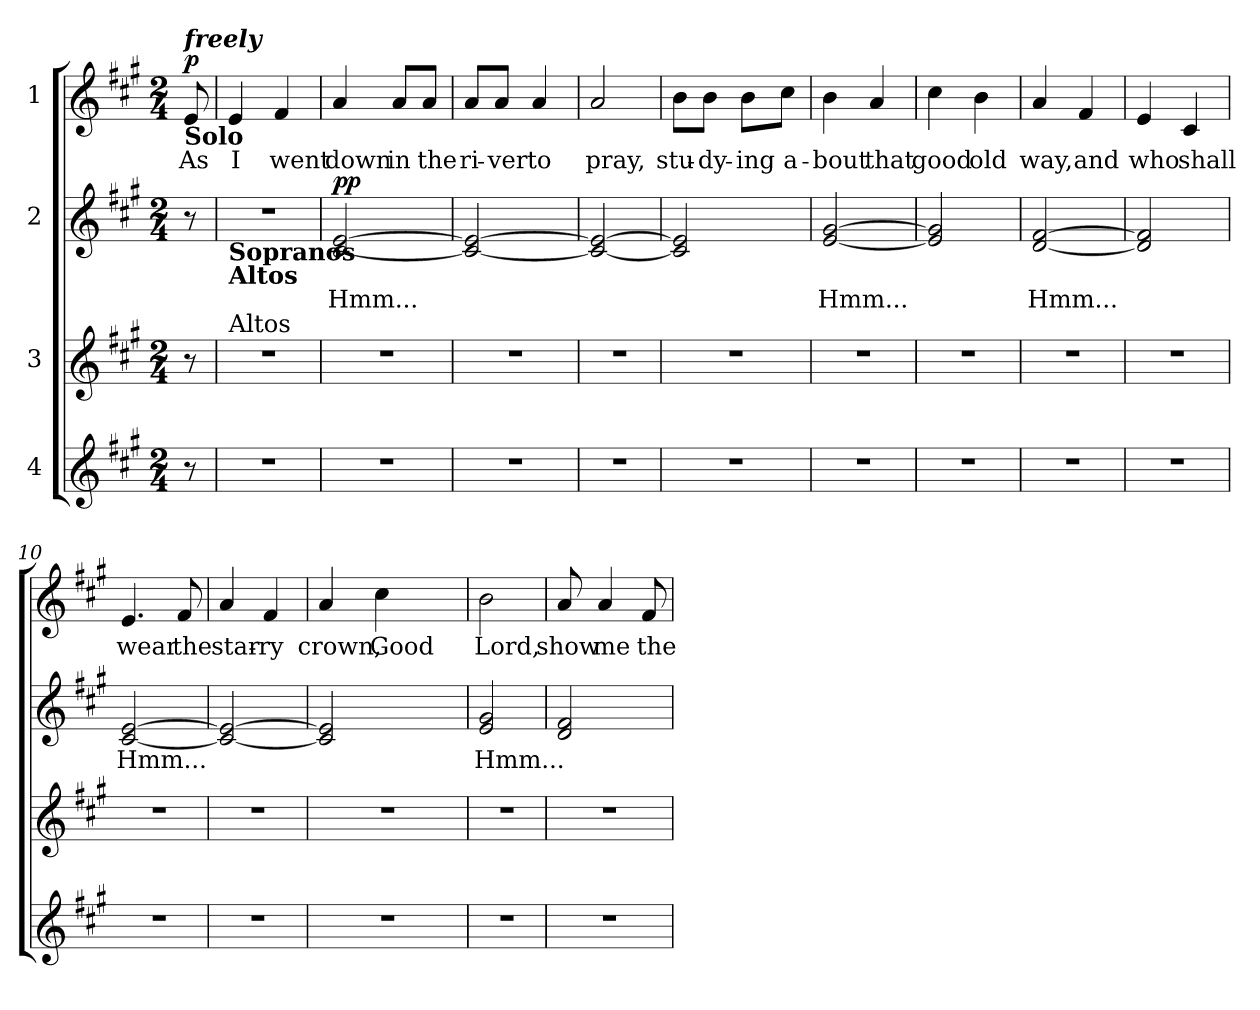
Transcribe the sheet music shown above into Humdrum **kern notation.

**kern	**kern	**kern	**text	**dynam	**kern	**text	**dynam
*part4	*part3	*part2	*part2	*part2	*part1	*part1	*part1
*staff4	*staff3	*staff2	*staff2	*staff2	*staff1	*staff1	*staff1
*I"4	*I"3	*I"2	*	*	*I"1	*	*
*clefG2	*clefG2	*clefG2	*	*	*clefG2	*	*
*k[f#c#g#]	*k[f#c#g#]	*k[f#c#g#]	*	*	*k[f#c#g#]	*	*
*A:	*A:	*A:	*	*	*A:	*	*
*M2/4	*M2/4	*M2/4	*	*	*M2/4	*	*
=	=	=	=	=	=	=	=
!	!	!	!	!	!LO:TX:Bi:t=freely	!	!
!	!	!	!	!	!LO:TX:b:B:t=Solo	!	!
!	!	!	!	!	!	!	!LO:DY:a
8r	8r	8r	.	.	8e/	As	p
=1	=1	=1	=1	=1	=1	=1	=1
!	!	!LO:TX:b:B:t=Sopranos\nAltos	!	!	!	!	!
!	!LO:TX:a:t=Altos	!	!	!	!	!	!
2r	2r	2r	.	.	4e/	I	.
.	.	.	.	.	4f#/	went	.
=2	=2	=2	=2	=2	=2	=2	=2
!	!	!	!	!LO:DY:a	!	!	!
2r	2r	[2c#/ [2e/	Hmm...	pp	4a/	down	.
.	.	.	.	.	8a/L	in	.
.	.	.	.	.	8a/J	the	.
=3	=3	=3	=3	=3	=3	=3	=3
2r	2r	2c#/_ 2e/_	.	.	8a/L	ri-	.
.	.	.	.	.	8a/J	-ver	.
.	.	.	.	.	4a/	to	.
=4	=4	=4	=4	=4	=4	=4	=4
2r	2r	2c#/_ 2e/_	.	.	2a/	pray,	.
=5	=5	=5	=5	=5	=5	=5	=5
2r	2r	2c#/] 2e/]	.	.	8b\L	stu-	.
.	.	.	.	.	8b\J	-dy-	.
.	.	.	.	.	8b\L	-ing	.
.	.	.	.	.	8cc#\J	a-	.
=6	=6	=6	=6	=6	=6	=6	=6
2r	2r	[2e/ [2g#/	Hmm...	.	4b\	-bout	.
.	.	.	.	.	4a/	that	.
=7	=7	=7	=7	=7	=7	=7	=7
2r	2r	2e/] 2g#/]	.	.	4cc#\	good	.
.	.	.	.	.	4b\	old	.
!!LO:LB:g=z
=8	=8	=8	=8	=8	=8	=8	=8
2r	2r	[2d/ [2f#/	Hmm...	.	4a/	way,	.
.	.	.	.	.	4f#/	and	.
=9	=9	=9	=9	=9	=9	=9	=9
2r	2r	2d/] 2f#/]	.	.	4e/	who	.
.	.	.	.	.	4c#/	shall	.
=10	=10	=10	=10	=10	=10	=10	=10
2r	2r	[2c#/ [2e/	Hmm...	.	4.e/	wear	.
.	.	.	.	.	8f#/	the	.
=11	=11	=11	=11	=11	=11	=11	=11
2r	2r	2c#/_ 2e/_	.	.	4a/	star-	.
.	.	.	.	.	4f#/	-ry	.
=12	=12	=12	=12	=12	=12	=12	=12
2r	2r	2c#/] 2e/]	.	.	4a/	crown,	.
.	.	.	.	.	4cc#\	Good	.
=13	=13	=13	=13	=13	=13	=13	=13
2r	2r	2e/ 2g#/	Hmm...	.	2b\	Lord,	.
=14	=14	=14	=14	=14	=14	=14	=14
2r	2r	2d/ 2f#/	.	.	8a/	show	.
.	.	.	.	.	4a/	me	.
.	.	.	.	.	8f#/	the	.
=	=	=	=	=	=	=	=
*-	*-	*-	*-	*-	*-	*-	*-
